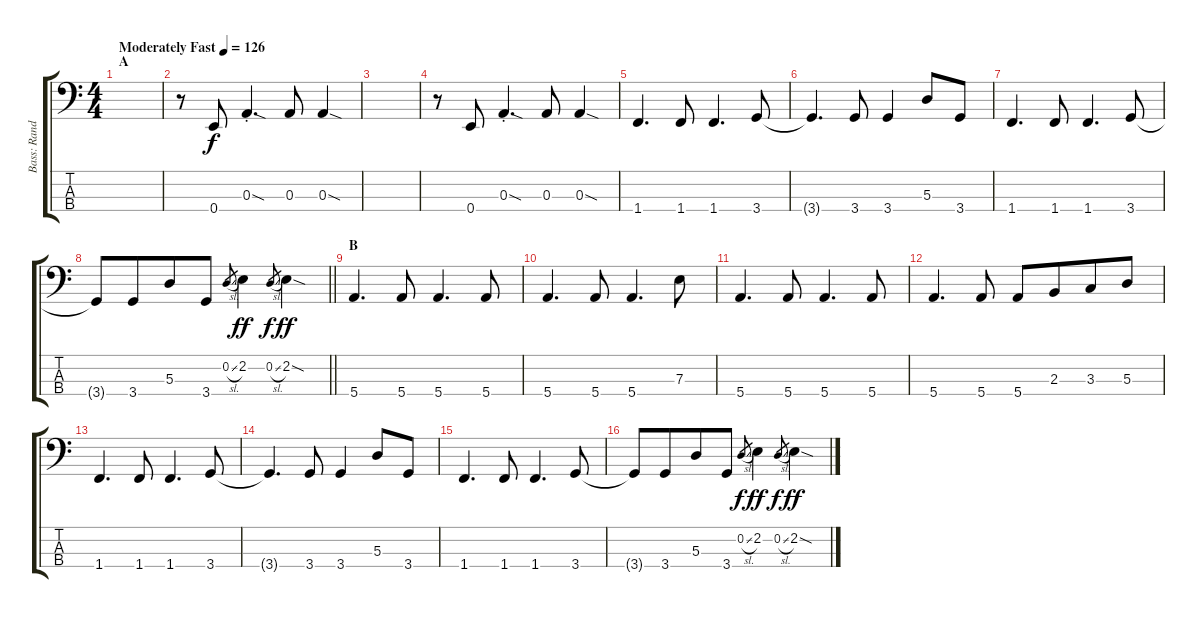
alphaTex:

\track ("Bass: Randy" "Bass: Rand") {instrument electricbassfinger}
\staff {score tabs}
\tuning (G2 D2 A1 E1) {hide}
\ts (4 4)
\section ("" "A")
\tempo (126 "Moderately Fast")
\clef f4
\ks c
|
r.8 0.4.8 0.3{sod st}.4{d} 0.3.8 0.3{sod}.4 |
|
r.8 0.4.8 0.3{sod st}.4{d} 0.3.8 0.3{sod}.4 |
1.4.4{d} 1.4.8 1.4.4{d} 3.4.8 |
3.4{t}.4{d} 3.4.8 3.4.4 5.3.8 3.4.8 |
1.4.4{d} 1.4.8 1.4.4{d} 3.4.8 |
\barLineRight lightlight
3.4{t}.8 3.4.8{beam merge} 5.3.8 3.4.8 0.2{sl}.8{gr dy f} 2.2.4{dy ff} 0.2{sl}.8{gr dy f} 2.2{sod}.4{dy ff} |
\section ("" "B")
5.4.4{d} 5.4.8 5.4.4{d} 5.4.8 |
5.4.4{d} 5.4.8 5.4.4{d} 7.3.8 |
5.4.4{d} 5.4.8 5.4.4{d} 5.4.8 |
5.4.4{d} 5.4.8 5.4.8 2.3.8{beam merge} 3.3.8 5.3.8 |
1.4.4{d} 1.4.8 1.4.4{d} 3.4.8 |
3.4{t}.4{d} 3.4.8 3.4.4 5.3.8 3.4.8 |
1.4.4{d} 1.4.8 1.4.4{d} 3.4.8 |
3.4{t}.8 3.4.8{beam merge} 5.3.8 3.4.8 0.2{sl}.8{gr dy f} 2.2.4{dy ff} 0.2{sl}.8{gr dy f} 2.2{sod}.4{dy ff}
